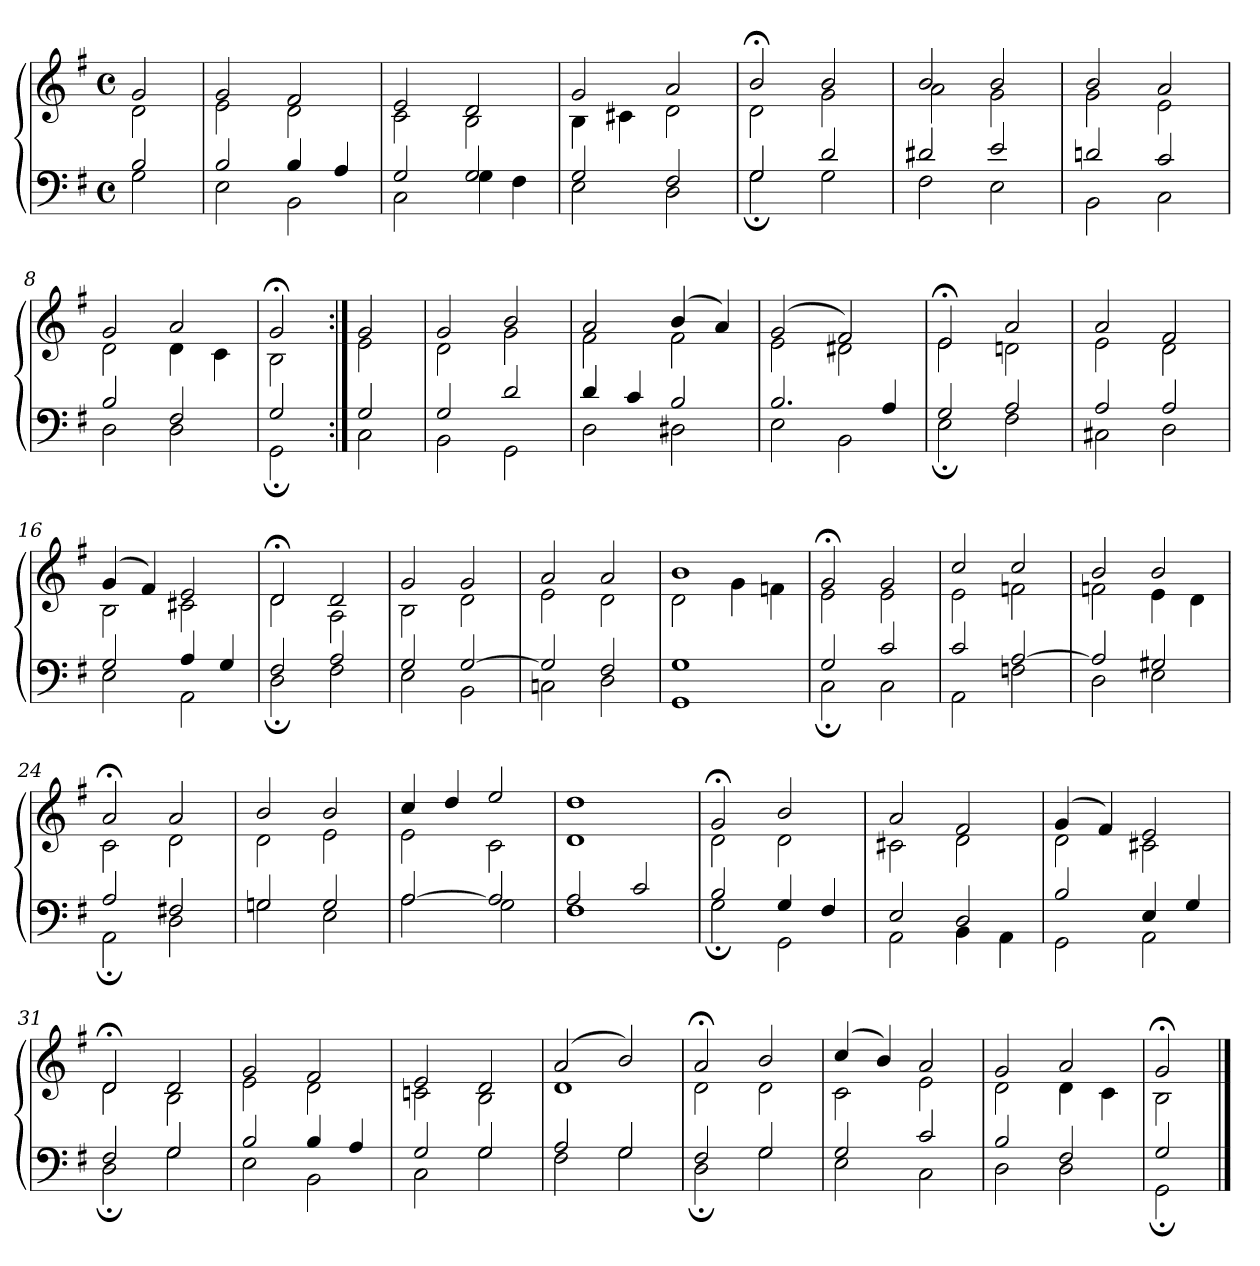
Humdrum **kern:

**kern	**kern
*part1	*part1
*staff2	*staff1
*clefF4	*clefG2
*k[f#]	*k[f#]
*M4/4	*M4/4
*met(c)	*met(c)
=1	=1
*^	*^
2B	2G	2g	2d
=2	=2	=2	=2
2B	2E	2g	2e
4B	2BB	2f#	2d
4A	.	.	.
=3	=3	=3	=3
2G	2C	2e	2c
2G	4G	2d	2B
.	4F#	.	.
=4	=4	=4	=4
2G	2E	2g	4B
.	.	.	4c#X
2F#	2D	2a	2d
=5	=5	=5	=5
2G	2G;	2b;<	2d
2d	2G	2b	2g
=6	=6	=6	=6
2d#X	2F#	2b	2a
2e	2E	2b	2g
=7	=7	=7	=7
2dn	2BB	2b	2g
2c	2C	2a	2e
=8	=8	=8	=8
2B	2D	2g	2d
2F#	2D	2a	4d
.	.	.	4c
!!LO:LB:g=z	!!
=9	=9	=9	=9
2G	2GG;	2g;<	2B
=10:|!	=10:|!	=10:|!	=10:|!
2G	2C	2g	2e
=11	=11	=11	=11
2G	2BB	2g	2d
2d	2GG	2b	2g
=12	=12	=12	=12
4d	2D	2a	2f#
4c	.	.	.
2B	2D#X	(4b	2f#
.	.	4a)	.
=13	=13	=13	=13
2.B	2E	(2g	2e
.	2BB	2f#)	2d#X
4A	.	.	.
=14	=14	=14	=14
2G	2E;	2e;<	2e
2A	2F#	2a	2dn
=15	=15	=15	=15
2A	2C#X	2a	2e
2A	2D	2f#	2d
=16	=16	=16	=16
2G	2E	(4g	2B
.	.	4f#)	.
4A	2AA	2e	2c#X
4G	.	.	.
!!LO:LB:g=z	!!
=17	=17	=17	=17
2F#	2D;	2d;<	2d
2A	2F#	2d	2A
=18	=18	=18	=18
2G	2E	2g	2B
[2G	2BB	2g	2d
=19	=19	=19	=19
2G]	2Cn	2a	2e
2F#	2D	2a	2d
=20	=20	=20	=20
1G	1GG	1b	2d
.	.	.	4g
.	.	.	4fn
=21	=21	=21	=21
2G	2C;	2g;<	2e
2c	2C	2g	2e
=22	=22	=22	=22
2c	2AA	2cc	2e
[2A	2Fn	2cc	2fn
=23	=23	=23	=23
2A]	2D	2b	2fn
2G#X	2E	2b	4e
.	.	.	4d
=24	=24	=24	=24
2A	2AA;	2a;<	2c
2F#X	2D	2a	2d
!!LO:LB:g=z	!!
=25	=25	=25	=25
2Gn	2G	2b	2d
2G	2E	2b	2e
=26	=26	=26	=26
[2A	2A	4cc	2e
.	.	4dd	.
2A]	2G	2ee	2c
=27	=27	=27	=27
2A	1F#	1dd	1d
2c	.	.	.
=28	=28	=28	=28
2B	2G;	2g;<	2d
4G	2GG	2b	2d
4F#	.	.	.
=29	=29	=29	=29
2E	2AA	2a	2c#X
2D	4BB	2f#	2d
.	4AA	.	.
=30	=30	=30	=30
2B	2GG	(4g	2d
.	.	4f#)	.
4E	2AA	2e	2c#X
4G	.	.	.
=31	=31	=31	=31
2F#	2D;	2d;<	2d
2G	2G	2d	2B
=32	=32	=32	=32
2B	2E	2g	2e
4B	2BB	2f#	2d
4A	.	.	.
!!LO:LB:g=z	!!
=33	=33	=33	=33
2G	2C	2e	2cn
2G	2G	2d	2B
=34	=34	=34	=34
2A	2F#	(2a	1d
2G	2G	2b)	.
=35	=35	=35	=35
2F#	2D;	2a;<	2d
2G	2G	2b	2d
=36	=36	=36	=36
2G	2E	(4cc	2c
.	.	4b)	.
2c	2C	2a	2e
=37	=37	=37	=37
2B	2D	2g	2d
2F#	2D	2a	4d
.	.	.	4c
=38	=38	=38	=38
2G	2GG;	2g;<	2B
*v	*v	*	*
*	*v	*v
==	==
*-	*-
